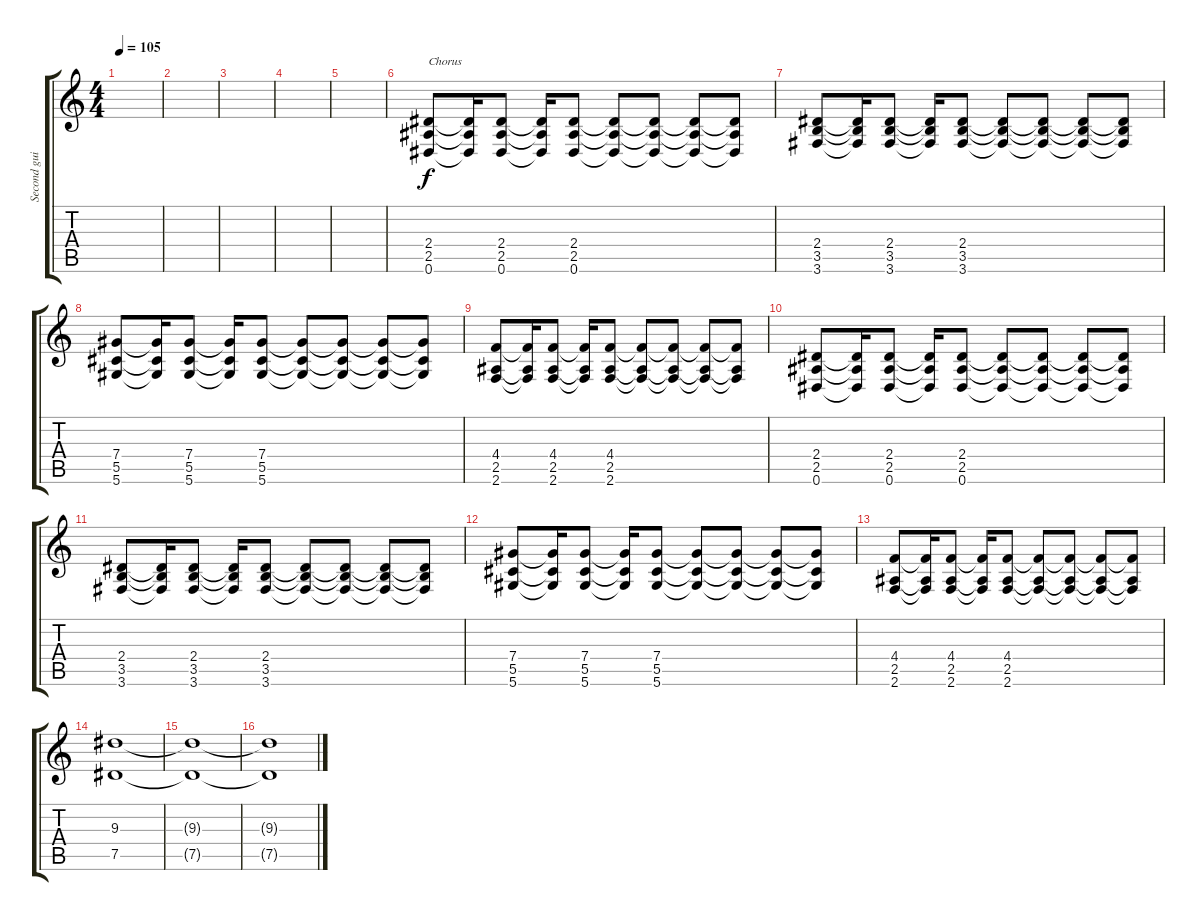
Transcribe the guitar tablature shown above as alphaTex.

\track ("Second guitar (Mike Shinoda)" "Second gui") {instrument distortionguitar}
\staff {score tabs}
\tuning (Eb4 Bb3 Gb3 Db3 Ab2 Eb2) {hide}
\ts (4 4)
\tempo 105
\clef g2
\ks c
|
|
|
|
|
(2.4 2.5 0.6).8{txt "Chorus" volume 16} (2.4{t} 2.5{t} 0.6{t}).16 (2.4 2.5 0.6).8 (2.4{t} 2.5{t} 0.6{t}).16 (2.4 2.5 0.6).8 (2.4{t} 2.5{t} 0.6{t}).8 (2.4{t} 2.5{t} 0.6{t}).8 (2.4{t} 2.5{t} 0.6{t}).8 (2.4{t} 2.5{t} 0.6{t}).8 |
(2.4 3.5 3.6).8 (2.4{t} 3.5{t} 3.6{t}).16 (2.4 3.5 3.6).8 (2.4{t} 3.5{t} 3.6{t}).16 (2.4 3.5 3.6).8 (2.4{t} 3.5{t} 3.6{t}).8 (2.4{t} 3.5{t} 3.6{t}).8 (2.4{t} 3.5{t} 3.6{t}).8 (2.4{t} 3.5{t} 3.6{t}).8 |
(7.4 5.5 5.6).8 (7.4{t} 5.5{t} 5.6{t}).16 (7.4 5.5 5.6).8 (7.4{t} 5.5{t} 5.6{t}).16 (7.4 5.5 5.6).8 (7.4{t} 5.5{t} 5.6{t}).8 (7.4{t} 5.5{t} 5.6{t}).8 (7.4{t} 5.5{t} 5.6{t}).8 (7.4{t} 5.5{t} 5.6{t}).8 |
(4.4 2.5 2.6).8 (4.4{t} 2.5{t} 2.6{t}).16 (4.4 2.5 2.6).8 (4.4{t} 2.5{t} 2.6{t}).16 (4.4 2.5 2.6).8 (4.4{t} 2.5{t} 2.6{t}).8 (4.4{t} 2.5{t} 2.6{t}).8 (4.4{t} 2.5{t} 2.6{t}).8 (4.4{t} 2.5{t} 2.6{t}).8 |
(2.4 2.5 0.6).8 (2.4{t} 2.5{t} 0.6{t}).16 (2.4 2.5 0.6).8 (2.4{t} 2.5{t} 0.6{t}).16 (2.4 2.5 0.6).8 (2.4{t} 2.5{t} 0.6{t}).8 (2.4{t} 2.5{t} 0.6{t}).8 (2.4{t} 2.5{t} 0.6{t}).8 (2.4{t} 2.5{t} 0.6{t}).8 |
(2.4 3.5 3.6).8 (2.4{t} 3.5{t} 3.6{t}).16 (2.4 3.5 3.6).8 (2.4{t} 3.5{t} 3.6{t}).16 (2.4 3.5 3.6).8 (2.4{t} 3.5{t} 3.6{t}).8 (2.4{t} 3.5{t} 3.6{t}).8 (2.4{t} 3.5{t} 3.6{t}).8 (2.4{t} 3.5{t} 3.6{t}).8 |
(7.4 5.5 5.6).8 (7.4{t} 5.5{t} 5.6{t}).16 (7.4 5.5 5.6).8 (7.4{t} 5.5{t} 5.6{t}).16 (7.4 5.5 5.6).8 (7.4{t} 5.5{t} 5.6{t}).8 (7.4{t} 5.5{t} 5.6{t}).8 (7.4{t} 5.5{t} 5.6{t}).8 (7.4{t} 5.5{t} 5.6{t}).8 |
(4.4 2.5 2.6).8 (4.4{t} 2.5{t} 2.6{t}).16 (4.4 2.5 2.6).8 (4.4{t} 2.5{t} 2.6{t}).16 (4.4 2.5 2.6).8 (4.4{t} 2.5{t} 2.6{t}).8 (4.4{t} 2.5{t} 2.6{t}).8 (4.4{t} 2.5{t} 2.6{t}).8 (4.4{t} 2.5{t} 2.6{t}).8 |
(9.3 7.5).1{volume 12} |
(9.3{t} 7.5{t}).1{volume 0} |
(9.3{t} 7.5{t}).1
